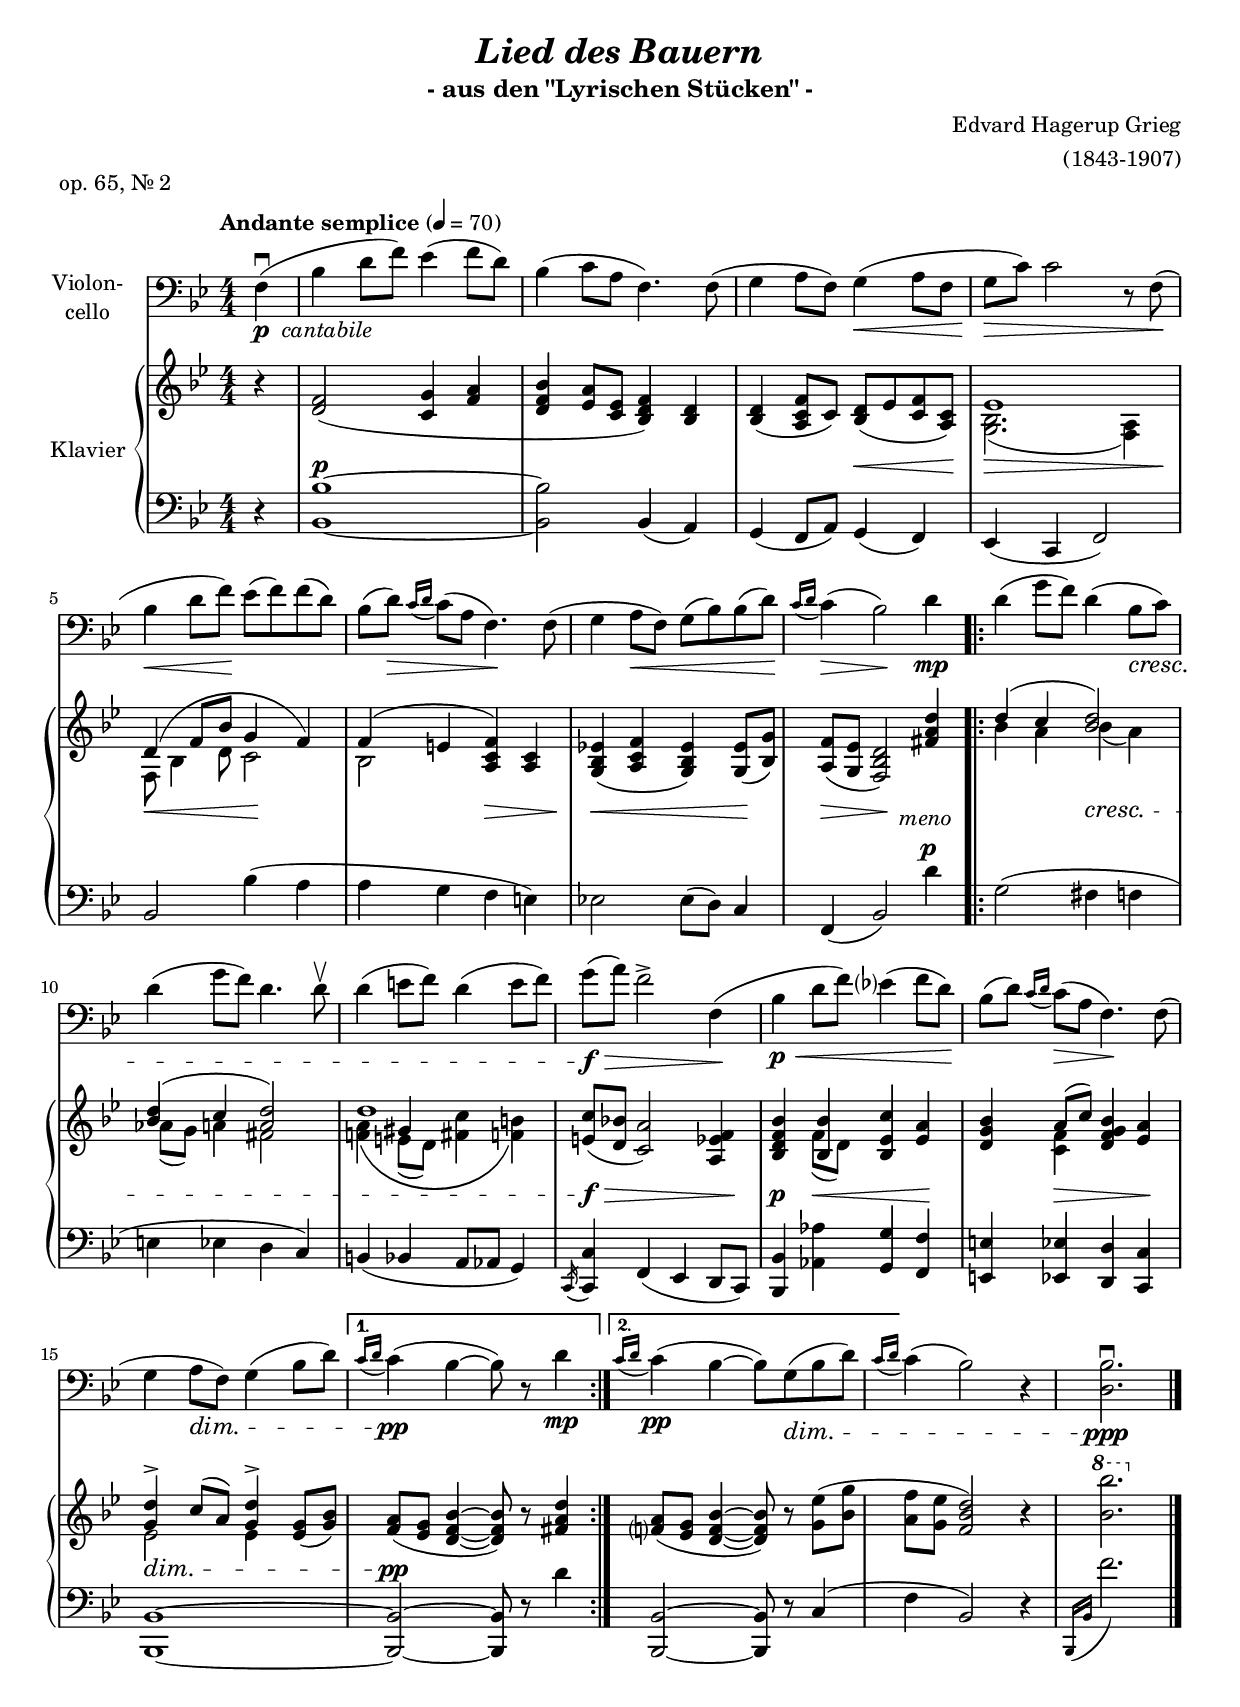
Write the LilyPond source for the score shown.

\version "2.18.2"
\include "deutsch.ly"

#(set-global-staff-size 19)

\header {
  title     = \markup \bold \italic "Lied des Bauern"
  subtitle  = "- aus den \"Lyrischen Stücken\" -"
  composer  = "Edvard Hagerup Grieg"
  arranger  = "(1843-1907)"
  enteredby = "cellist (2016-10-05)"
  piece     = "op. 65, Nr. 2"
}

voiceconsts = {
  \key g \minor
  \time 4/4
  \tempo "Andante semplice" 4=70
  \numericTimeSignature
%  \compressFullBarRests
  \set tupletSpannerDuration = #(ly:make-moment 1 4)
}

%mifl= "oboe"
mist = "string ensemble 1"
mist = "sitar"
%mist = "trumpet"
%miva = "pizzicato strings"
%miba = "bassoon"
%miba = "drawbar organ"
% miba = "trombone"
%miba = "tuba"
% mikl = "harpsichord"
% mikl = "accordion"
% mikl = "concertina"
% mikl = "acoustic grand"
% mikl = "bright acoustic"
mikl = "orchestral harp"

mep = \markup \center-column { \italic "meno " \dynamic p }
pc  = \markup { \dynamic p \italic " cantabile" }

va = \relative c {
  \voiceconsts
  \clef "bass"
  
  \partial 4 f4(\downbow_\pc
  b d8 f) es4( f8 d)
  b4( c8 a f4.) f8(
  g4 a8 f) g4(\< a8 f
  g\!\> c) c2 r8 f,(\!

  b4\< d8 f)\! es( f) f( d)
  b( d)\> \appoggiatura { c16[ d] } c8( a f4.)\! f8(
  g4 a8\< f) g( b) b( d)\!
  \appoggiatura { c16[ d] } c4(\>  b2)\! d4\mp
  
  \repeat volta 2 {
    d( g8 f) d4( b8\cresc c)
    d4( g8 f) d4. d8\upbow
    d4( e8 f) d4( e8 f)
    g(\f\> a) f2-> f,4(\!
    b\p\< d8 f) es?4( f8 d)\!

    b( d) \appoggiatura { c16[ d] } c8(\> a f4.)\! f8(
    g4 a8\dim f) g4( b8 d)
  }
  \alternative {
    { \appoggiatura { c16[ d] } c4(\pp b~ b8) r d4\mp }
    { \appoggiatura { c16[ d] } c4(\pp b~ b8) g(\dim b d) }
  }
  \appoggiatura { c16[ d ] } c4( b2) r4
  <d, b'>2.\downbow\ppp \bar "|."
}

vb = \relative c' {
  \voiceconsts
  \clef "treble"
  
  \partial 4 r4
  <d f>2( <c g'>4 <f a>
  <d f b> <es a>8 <c es> <b d f>4) <b d>
  <b d>( <a c f>8 c) <b d>( es <c f> <a c>)
  << es'1 \\ { <g, b>2.( <f a>4) } >>

  << { d'4( f8 b g4 f) } \\ { f,8 b4 d8 c2 } >>
  << { f4( e <a, c f>) } \\ { b2 s4 }  >> <a c>
  <g b es!>( <a c f> <g b es>) <g es'>8( <b g'>)
  <a f'>( <g es'> <f b d>2) <fis' a d>4
  
  \repeat volta 2 {
    << { d'( c <b d>2) } \\ { b4 a b( a) } >>
    << { <b d>( c <a d>2) } \\ { as8( g) a4 fis2 } >>
    << d'1 \\ { <f,! a>4\( << gis \\ { e8( d) } >> <fis c'>4 <f h>\) } >>
    <e c'>8( <d b'!> <c a'>2) <a es'! f>4
    <b d f b> << <b b'> \\ { f'8( d) } >> <b es c'>4 <es a>
     
    <d g b> << { a'8( c) } \\ <c, f>4  >> <d f g b> <es a>
    << { <g d'>-> c8( a) <g d'>4-> } \\ { es2 es4 } >> <es g>8( <g b>)
  }
  \alternative {
    { \grace s <f a>( <es g> <d f b>4~ <d f b>8) r <fis a d>4 }
    { \grace s8 <f? a>( <es g> <d f b>4~ <d f b>8) r <g es'>8( <b g'> }
  }
  <a f'> <g es'> <f b d>2) r4 \ottava #1
  <b' b'>2. \bar "|."
}

vc = \relative c {
  \voiceconsts
  \clef "bass"
  
  \partial 4 r4
  <b b'>1~
  <b b'>2 b4( a)
  g( f8 a) g4( f)
  es( c f2)

  b b'4( a
  a g f e)
  es!2 es8( d) c4
  f,( b2) d'4

  \repeat volta 2 {
    g,2( fis4 f
    e es d c)
    h( b a8 as g4)
    \acciaccatura c,16 <c c'>4 f( es d8 c)
    <b b'>4 <as' as'> <g g'> <f f'>

    <e e'> <es es'> <d d'> <c c'>
    <b b'>1~
  }
  \alternative {
    { \grace s8 <b b'>2~ <b b'>8 r d''4 }
    { \grace s8 <b,, b'>2~ <b b'>8 r c'4( }
  }
  f b,2) r4
  \acciaccatura { b,16[ b'] } f''2. \bar "|."
}

vdy = {
  \partial 4 s4
  s2*5\p
  s4.\< s8\!
  s2..\> s8\!
  s2\< s1\!
  s4.\> s8\!
  s2.\< s4\!
  s4\> s\! s_\mep s
  s2 s\cresc
  s1*2
  s8\f\> s s2 s4\!
  s\p s2\< s4\!
  s s2\> s4\!
  s1\dim
  s\pp
}


music = <<
      \new Staff {
        \set Staff.midiInstrument = \mist
        \set Staff.instrumentName = \markup \center-column { "Violon-" "cello" }
        \transpose  g g { \va }
      }

      \new PianoStaff <<
        \set PianoStaff.instrumentName = \markup \center-column { "Klavier" }
        \set PianoStaff.midiInstrument = \mikl
        \new Staff {
          \transpose  g g { \vb }
        }

        \new Dynamics \vdy

        \new Staff {
          \transpose  g g { \vc }
        }
        >>
>>

\book {
  \score {
   \music
    \layout {}
  }

  \score {
    \unfoldRepeats \music

    \midi {
      \context {
        \Score
      }
    }
  }
}
